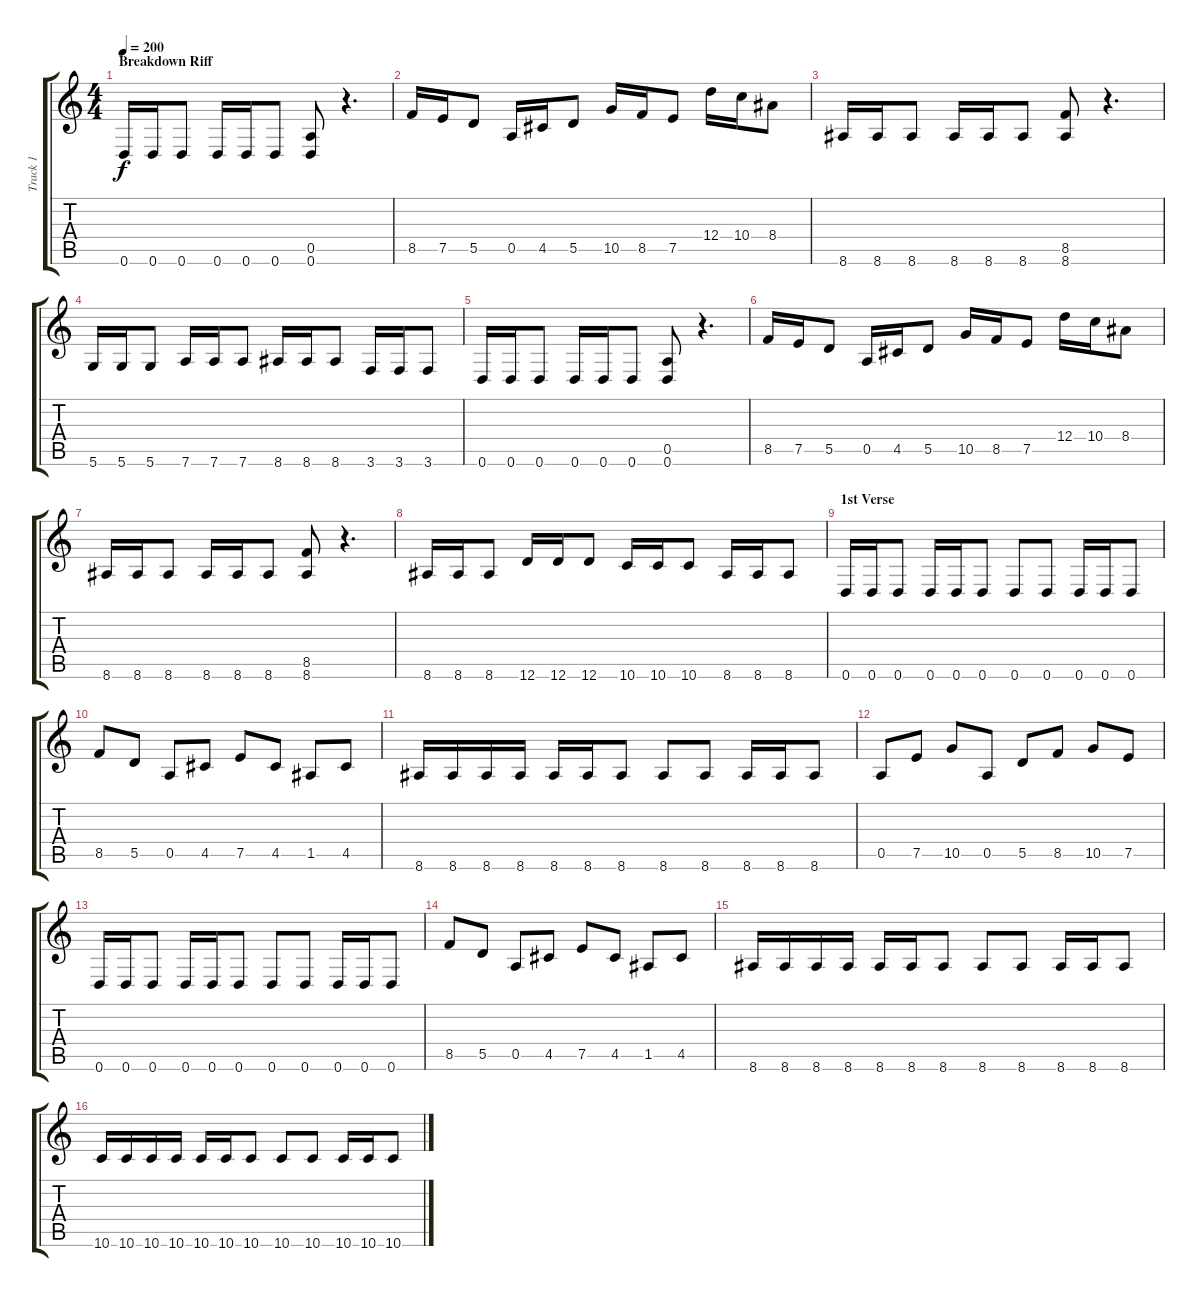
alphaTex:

\track ("Track 1" "Track 1") {instrument distortionguitar}
\staff {score tabs}
\tuning (E4 B3 G3 D3 A2 D2) {hide}
\ts (4 4)
\section ("" "Breakdown Riff")
\tempo 200
\clef g2
\ks c
0.6.16{dy f} 0.6.16 0.6.8 0.6.16 0.6.16 0.6.8 (0.5 0.6).8 r.4{d} |
8.5.16 7.5.16 5.5.8 0.5.16 4.5.16 5.5.8 10.5.16 8.5.16 7.5.8 12.4.16 10.4.16 8.4.8 |
8.6.16 8.6.16 8.6.8 8.6.16 8.6.16 8.6.8 (8.5 8.6).8 r.4{d} |
5.6.16 5.6.16 5.6.8 7.6.16 7.6.16 7.6.8 8.6.16 8.6.16 8.6.8 3.6.16 3.6.16 3.6.8 |
0.6.16 0.6.16 0.6.8 0.6.16 0.6.16 0.6.8 (0.5 0.6).8 r.4{d} |
8.5.16 7.5.16 5.5.8 0.5.16 4.5.16 5.5.8 10.5.16 8.5.16 7.5.8 12.4.16 10.4.16 8.4.8 |
8.6.16 8.6.16 8.6.8 8.6.16 8.6.16 8.6.8 (8.5 8.6).8 r.4{d} |
8.6.16 8.6.16 8.6.8 12.6.16 12.6.16 12.6.8 10.6.16 10.6.16 10.6.8 8.6.16 8.6.16 8.6.8 |
\section ("" "1st Verse")
0.6.16 0.6.16 0.6.8 0.6.16 0.6.16 0.6.8 0.6.8 0.6.8 0.6.16 0.6.16 0.6.8 |
8.5.8 5.5.8 0.5.8 4.5.8 7.5.8 4.5.8 1.5.8 4.5.8 |
8.6.16 8.6.16 8.6.16 8.6.16 8.6.16 8.6.16 8.6.8 8.6.8 8.6.8 8.6.16 8.6.16 8.6.8 |
0.5.8 7.5.8 10.5.8 0.5.8 5.5.8 8.5.8 10.5.8 7.5.8 |
0.6.16 0.6.16 0.6.8 0.6.16 0.6.16 0.6.8 0.6.8 0.6.8 0.6.16 0.6.16 0.6.8 |
8.5.8 5.5.8 0.5.8 4.5.8 7.5.8 4.5.8 1.5.8 4.5.8 |
8.6.16 8.6.16 8.6.16 8.6.16 8.6.16 8.6.16 8.6.8 8.6.8 8.6.8 8.6.16 8.6.16 8.6.8 |
10.6.16 10.6.16 10.6.16 10.6.16 10.6.16 10.6.16 10.6.8 10.6.8 10.6.8 10.6.16 10.6.16 10.6.8
